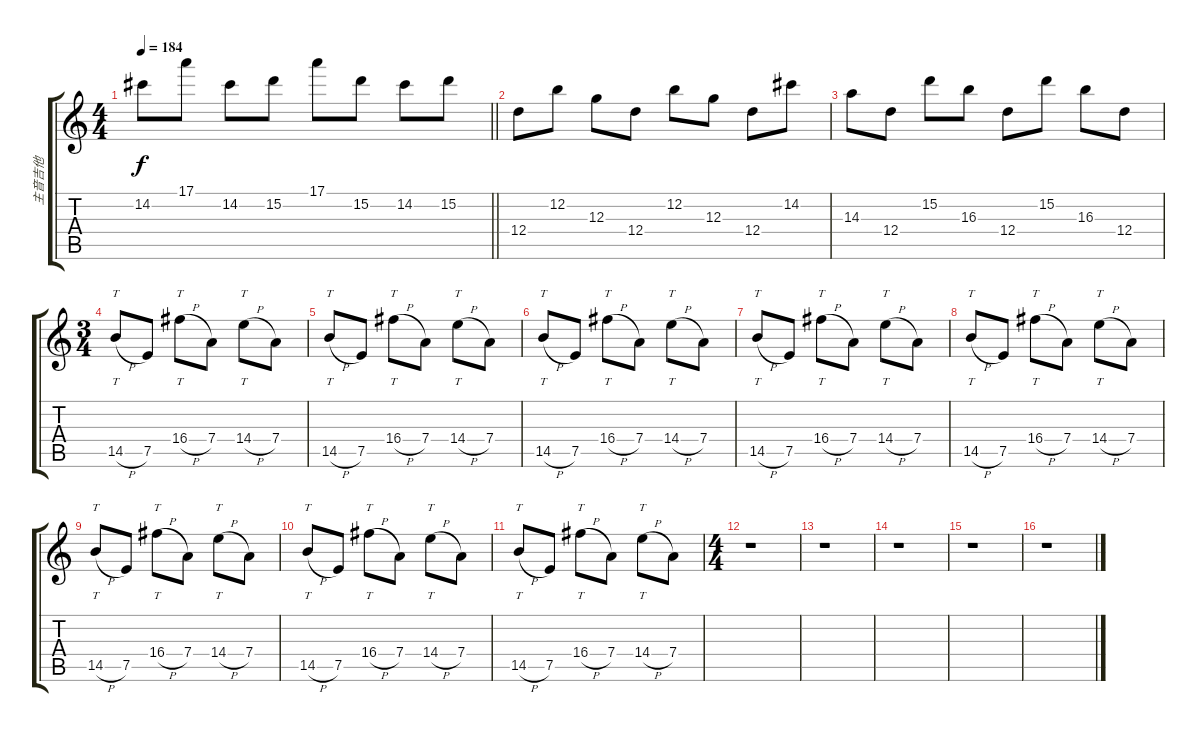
\track ("主音吉他" "主音吉他") {instrument overdrivenguitar}
\staff {score tabs}
\tuning (E4 B3 G3 D3 A2 E2) {hide}
\ts (4 4)
\tempo 184
\clef g2
\barLineRight lightlight
\ks c
14.2.8{dy f} 17.1.8 14.2.8 15.2.8 17.1.8 15.2.8 14.2.8 15.2.8 |
12.4.8 12.2.8 12.3.8 12.4.8 12.2.8 12.3.8 12.4.8 14.2.8 |
14.3.8 12.4.8 15.2.8 16.3.8 12.4.8 15.2.8 16.3.8 12.4.8 |
\ts (3 4)
14.5{h}.8{tt} 7.5.8 16.4{h}.8{tt} 7.4.8 14.4{h}.8{tt} 7.4.8 |
14.5{h}.8{tt} 7.5.8 16.4{h}.8{tt} 7.4.8 14.4{h}.8{tt} 7.4.8 |
14.5{h}.8{tt} 7.5.8 16.4{h}.8{tt} 7.4.8 14.4{h}.8{tt} 7.4.8 |
14.5{h}.8{tt} 7.5.8 16.4{h}.8{tt} 7.4.8 14.4{h}.8{tt} 7.4.8 |
14.5{h}.8{tt} 7.5.8 16.4{h}.8{tt} 7.4.8 14.4{h}.8{tt} 7.4.8 |
14.5{h}.8{tt} 7.5.8 16.4{h}.8{tt} 7.4.8 14.4{h}.8{tt} 7.4.8 |
14.5{h}.8{tt} 7.5.8 16.4{h}.8{tt} 7.4.8 14.4{h}.8{tt} 7.4.8 |
14.5{h}.8{tt} 7.5.8 16.4{h}.8{tt} 7.4.8 14.4{h}.8{tt} 7.4.8 |
\ts (4 4)
r.1 |
r.1 |
r.1 |
r.1 |
r.1
